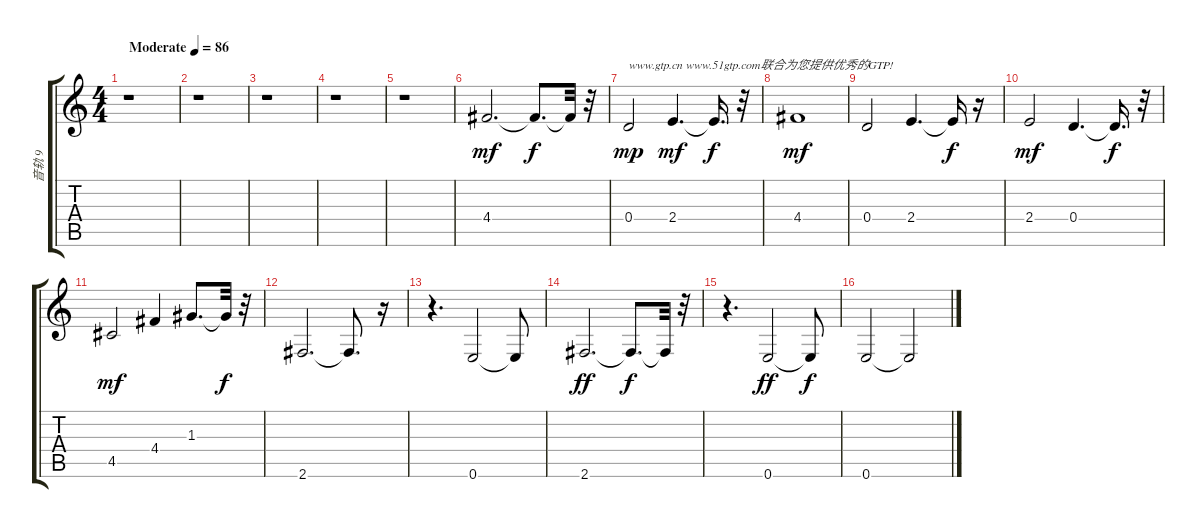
\track ("音轨 9" "音轨 9") {instrument electricbassfinger}
\staff {score tabs}
\tuning (E4 B3 G3 D3 A2 E2) {hide}
\ts (4 4)
\tempo (86 "Moderate")
\clef g2
\ks c
r.1{dy mf instrument electricbassfinger} |
r.1 |
r.1 |
r.1 |
r.1 |
4.4.2{d} 4.4{t}.8{d dy f} 4.4{t}.32 r.32 |
0.4.2{txt "www.gtp.cn www.51gtp.com联合为您提供优秀的GTP!" dy mp} 2.4.4{d dy mf} 2.4{t}.16{d dy f} r.32 |
4.4.1{dy mf} |
0.4.2 2.4.4{d} 2.4{t}.16{dy f} r.16 |
2.4.2{dy mf} 0.4.4{d} 0.4{t}.16{d dy f} r.32 |
4.5.2{dy mf} 4.4.4 1.3.8{d} 1.3{t}.32{dy f} r.32 |
2.6.2{d} 2.6{t}.8{d} r.16 |
r.4{d} 0.6.2 0.6{t}.8 |
2.6.2{d dy ff} 2.6{t}.8{d dy f} 2.6{t}.32 r.32 |
r.4{d} 0.6.2{dy ff} 0.6{t}.8{dy f} |
0.6.2 0.6{t}.2
